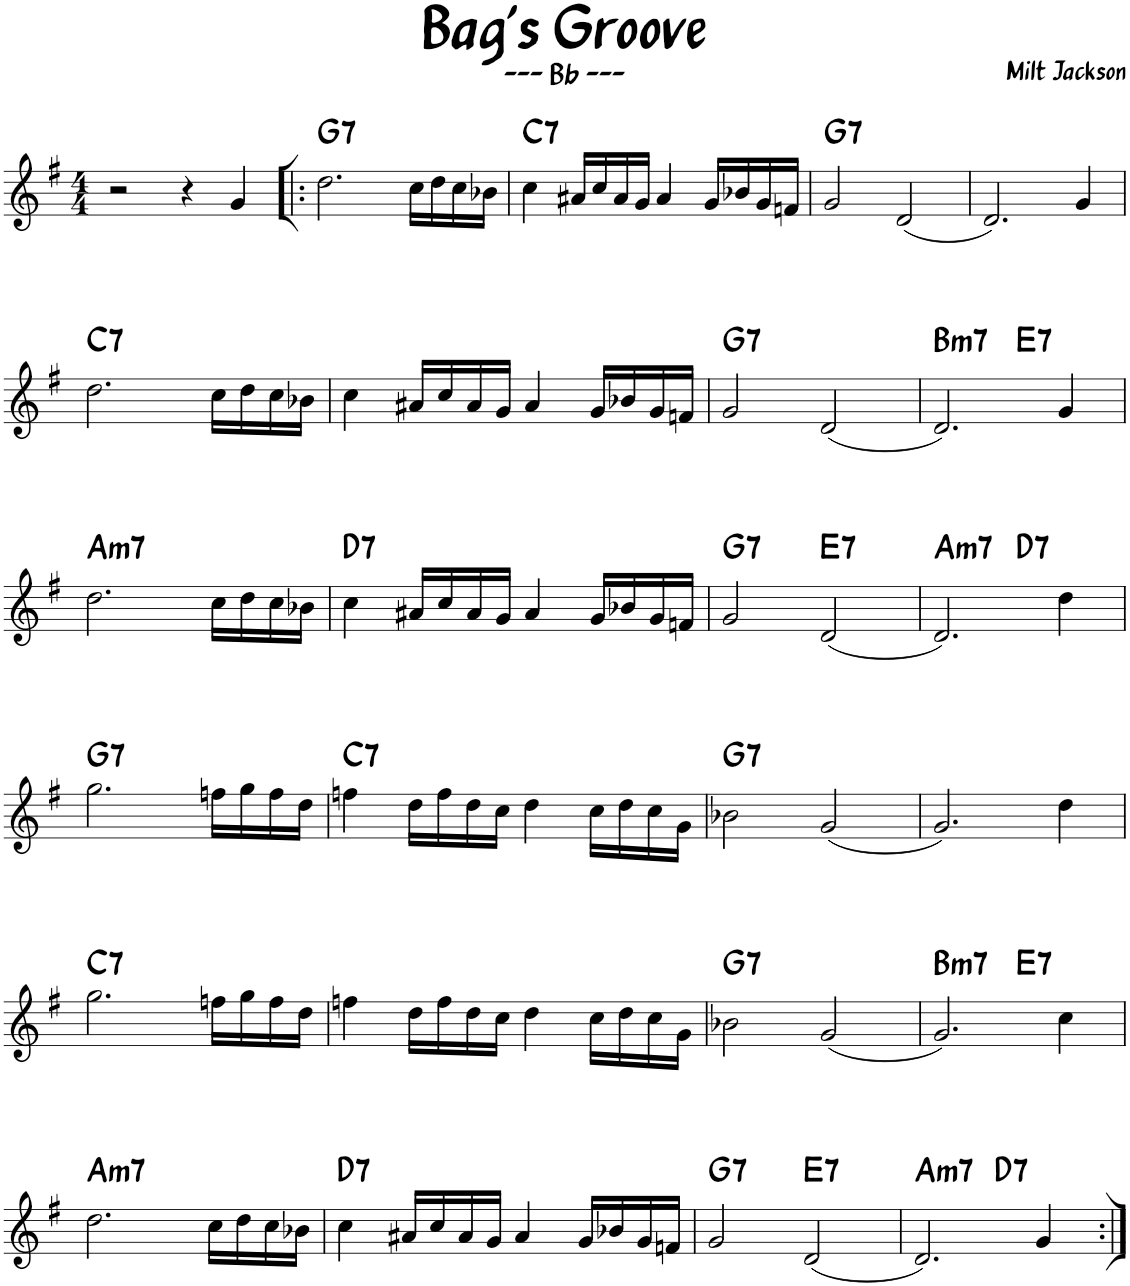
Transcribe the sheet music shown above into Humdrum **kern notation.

**kern	**harte
*part1	*part1
*staff1	*
*I"Piano	*
*I'Pno.	*
*clefG2	*
*k[f#]	*
*M4/4	*
=1	=1
2r	.
4r	.
4g/	.
=2!|:	=2!|:
!	!LO:H:kt=7
2.dd\	G:7
16cc\LL	.
16dd\	.
16cc\	.
16b-X\JJ	.
=3	=3
!	!LO:H:kt=7
4cc\	C:7
16a#X/LL	.
16cc/	.
16a#/	.
16g/JJ	.
4a#/	.
16g/LL	.
16b-X/	.
16g/	.
16fn/JJ	.
=4	=4
!	!LO:H:kt=7
2g/	G:7
(2d/	.
=5	=5
2.d/)	.
4g/	.
!!LO:LB:g=z
=6	=6
!	!LO:H:kt=7
2.dd\	C:7
16cc\LL	.
16dd\	.
16cc\	.
16b-X\JJ	.
=7	=7
4cc\	.
16a#X/LL	.
16cc/	.
16a#/	.
16g/JJ	.
4a#/	.
16g/LL	.
16b-X/	.
16g/	.
16fn/JJ	.
=8	=8
!	!LO:H:kt=7
2g/	G:7
(2d/	.
=9	=9
!	!LO:H:kt=m7
*^	*
2.d/)	2ryy	B:min7
!	!	!LO:H:kt=7
.	2ryy	E:7
4g/	.	.
!!LO:LB:g=z	!!
=10	=10	=10
!	!	!LO:H:kt=m7
*v	*v	*
2.dd\	A:min7
16cc\LL	.
16dd\	.
16cc\	.
16b-X\JJ	.
=11	=11
!	!LO:H:kt=7
4cc\	D:7
16a#X/LL	.
16cc/	.
16a#/	.
16g/JJ	.
4a#/	.
16g/LL	.
16b-X/	.
16g/	.
16fn/JJ	.
=12	=12
!	!LO:H:kt=7
2g/	G:7
!	!LO:H:kt=7
(2d/	E:7
=13	=13
!	!LO:H:kt=m7
*^	*
2.d/)	2ryy	A:min7
!	!	!LO:H:kt=7
.	2ryy	D:7
4dd\	.	.
!!LO:LB:g=z	!!
=14	=14	=14
!	!	!LO:H:kt=7
*v	*v	*
2.gg\	G:7
16ffn\LL	.
16gg\	.
16ff\	.
16dd\JJ	.
=15	=15
!	!LO:H:kt=7
4ffn\	C:7
16dd\LL	.
16ff\	.
16dd\	.
16cc\JJ	.
4dd\	.
16cc\LL	.
16dd\	.
16cc\	.
16g\JJ	.
=16	=16
!	!LO:H:kt=7
2b-X\	G:7
(2g/	.
=17	=17
2.g/)	.
4dd\	.
!!LO:LB:g=z
=18	=18
!	!LO:H:kt=7
2.gg\	C:7
16ffn\LL	.
16gg\	.
16ff\	.
16dd\JJ	.
=19	=19
4ffn\	.
16dd\LL	.
16ff\	.
16dd\	.
16cc\JJ	.
4dd\	.
16cc\LL	.
16dd\	.
16cc\	.
16g\JJ	.
=20	=20
!	!LO:H:kt=7
2b-X\	G:7
(2g/	.
=21	=21
!	!LO:H:kt=m7
*^	*
2.g/)	2ryy	B:min7
!	!	!LO:H:kt=7
.	2ryy	E:7
4cc\	.	.
!!LO:LB:g=z	!!
=22	=22	=22
!	!	!LO:H:kt=m7
*v	*v	*
2.dd\	A:min7
16cc\LL	.
16dd\	.
16cc\	.
16b-X\JJ	.
=23	=23
!	!LO:H:kt=7
4cc\	D:7
16a#X/LL	.
16cc/	.
16a#/	.
16g/JJ	.
4a#/	.
16g/LL	.
16b-X/	.
16g/	.
16fn/JJ	.
=24	=24
!	!LO:H:kt=7
2g/	G:7
!	!LO:H:kt=7
(2d/	E:7
=25	=25
!	!LO:H:kt=m7
*^	*
2.d/)	2ryy	A:min7
!	!	!LO:H:kt=7
.	2ryy	D:7
4g/	.	.
*v	*v	*
=:|!	=:|!
*-	*-
